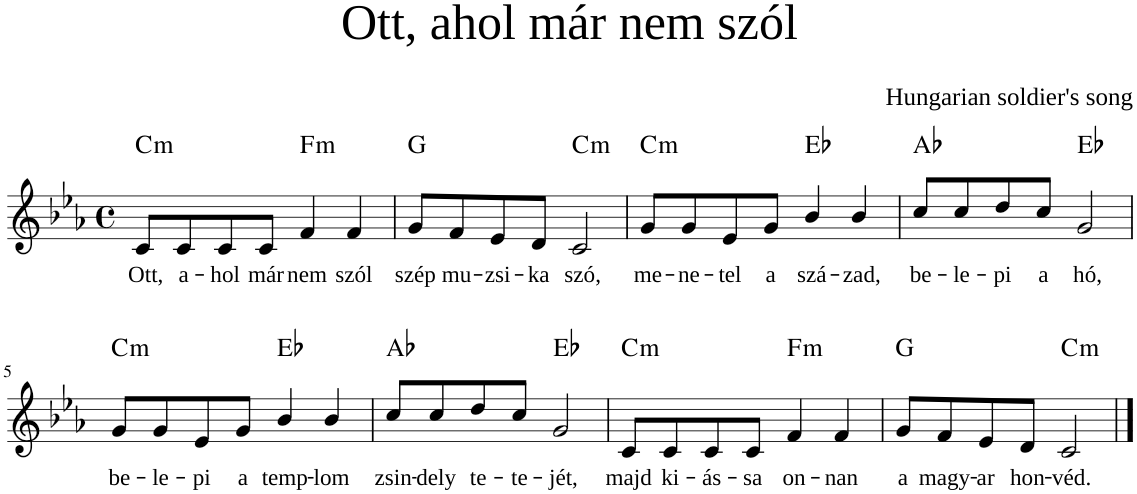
**kern	**text	**harte
*part1	*part1	*part1
*staff1	*staff1	*
*I"Piano	*	*
*I'Pno	*	*
*clefG2	*	*
*k[b-e-a-]	*	*
*M4/4	*	*
*met(c)	*	*
=1	=1	=1
!	!LO:LY:b	!LO:H:kt=m
8c/L	Ott,	C:min
!	!LO:LY:b	!
8c/	a-	.
!	!LO:LY:b	!
8c/	-hol	.
!	!LO:LY:b	!
8c/J	már	.
!	!LO:LY:b	!LO:H:kt=m
4f/	nem	F:min
!	!LO:LY:b	!
4f/	szól	.
=2	=2	=2
!	!LO:LY:b	!
8g/L	szép	G:maj
!	!LO:LY:b	!
8f/	mu-	.
!	!LO:LY:b	!
8e-/	-zsi-	.
!	!LO:LY:b	!
8d/J	-ka	.
!	!LO:LY:b	!LO:H:kt=m
2c/	szó,	C:min
=3	=3	=3
!	!LO:LY:b	!LO:H:kt=m
8g/L	me-	C:min
!	!LO:LY:b	!
8g/	-ne-	.
!	!LO:LY:b	!
8e-/	-tel	.
!	!LO:LY:b	!
8g/J	a	.
!	!LO:LY:b	!
4b-/	szá-	Eb:maj
!	!LO:LY:b	!
4b-/	-zad,	.
=4	=4	=4
!	!LO:LY:b	!
8cc/L	be-	Ab:maj
!	!LO:LY:b	!
8cc/	-le-	.
!	!LO:LY:b	!
8dd/	-pi	.
!	!LO:LY:b	!
8cc/J	a	.
!	!LO:LY:b	!
2g/	hó,	Eb:maj
!!LO:LB:g=z
=5	=5	=5
!	!LO:LY:b	!LO:H:kt=m
8g/L	be-	C:min
!	!LO:LY:b	!
8g/	-le-	.
!	!LO:LY:b	!
8e-/	-pi	.
!	!LO:LY:b	!
8g/J	a	.
!	!LO:LY:b	!
4b-/	temp-	Eb:maj
!	!LO:LY:b	!
4b-/	-lom	.
=6	=6	=6
!	!LO:LY:b	!
8cc/L	zsin-	Ab:maj
!	!LO:LY:b	!
8cc/	-dely	.
!	!LO:LY:b	!
8dd/	te-	.
!	!LO:LY:b	!
8cc/J	-te-	.
!	!LO:LY:b	!
2g/	-jét,	Eb:maj
=7	=7	=7
!	!LO:LY:b	!LO:H:kt=m
8c/L	majd	C:min
!	!LO:LY:b	!
8c/	ki-	.
!	!LO:LY:b	!
8c/	-ás-	.
!	!LO:LY:b	!
8c/J	-sa	.
!	!LO:LY:b	!LO:H:kt=m
4f/	on-	F:min
!	!LO:LY:b	!
4f/	-nan	.
=8	=8	=8
!	!LO:LY:b	!
8g/L	a	G:maj
!	!LO:LY:b	!
8f/	magy-	.
!	!LO:LY:b	!
8e-/	-ar	.
!	!LO:LY:b	!
8d/J	hon-	.
!	!LO:LY:b	!LO:H:kt=m
2c/	-véd.	C:min
==	==	==
*-	*-	*-
